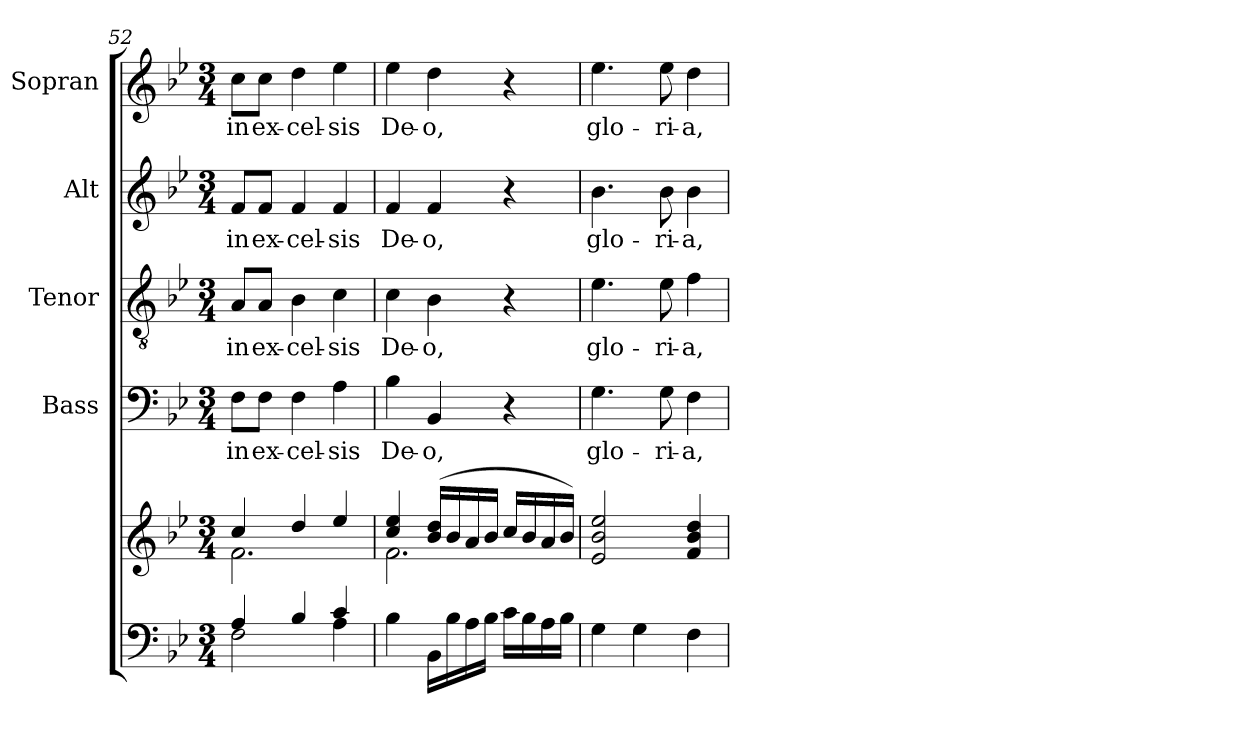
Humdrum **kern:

**kern	**kern	**kern	**text	**kern	**text	**kern	**text	**kern	**text
*part5	*part5	*part4	*part4	*part3	*part3	*part2	*part2	*part1	*part1
*staff6	*staff5	*staff4	*staff4	*staff3	*staff3	*staff2	*staff2	*staff1	*staff1
*	*	*I"Bass	*	*I"Tenor	*	*I"Alt	*	*I"Sopran	*
*	*	*I'B.	*	*I'T.	*	*I'A.	*	*I'S.	*
*clefF4	*clefG2	*clefF4	*	*clefGv2	*	*clefG2	*	*clefG2	*
*k[b-e-]	*k[b-e-]	*k[b-e-]	*	*k[b-e-]	*	*k[b-e-]	*	*k[b-e-]	*
*B-:	*B-:	*B-:	*	*B-:	*	*B-:	*	*B-:	*
*M3/4	*M3/4	*M3/4	*	*M3/4	*	*M3/4	*	*M3/4	*
=52	=52	=52	=52	=52	=52	=52	=52	=52	=52
*^	*^	*	*	*	*	*	*	*	*
!	!	!	!	!	!LO:LY:b	!	!LO:LY:b	!	!LO:LY:b	!	!LO:LY:b
4A/	2F\	4cc/	2.f\	8F\L	in	8A/L	in	8f/L	in	8cc\L	in
!	!	!	!	!	!LO:LY:b	!	!LO:LY:b	!	!LO:LY:b	!	!LO:LY:b
.	.	.	.	8F\J	ex-	8A/J	ex-	8f/J	ex-	8cc\J	ex-
!	!	!	!	!	!LO:LY:b	!	!LO:LY:b	!	!LO:LY:b	!	!LO:LY:b
4B-/	.	4dd/	.	4F\	-cel-	4B-\	-cel-	4f/	-cel-	4dd\	-cel-
!	!	!	!	!	!LO:LY:b	!	!LO:LY:b	!	!LO:LY:b	!	!LO:LY:b
4c/	4A\	4ee-/	.	4A\	-sis	4c\	-sis	4f/	-sis	4ee-\	-sis
=53	=53	=53	=53	=53	=53	=53	=53	=53	=53	=53	=53
!	!	!	!	!	!LO:LY:b	!	!LO:LY:b	!	!LO:LY:b	!	!LO:LY:b
*v	*v	*	*	*	*	*	*	*	*	*	*
4B-\	4cc/ 4ee-/	2.f\	4B-\	De-	4c\	De-	4f/	De-	4ee-\	De-
!	!	!	!	!LO:LY:b	!	!LO:LY:b	!	!LO:LY:b	!	!LO:LY:b
16BB-\LL	(>16b-/ 16dd/LL	.	4BB-/	-o,	4B-\	-o,	4f/	-o,	4dd\	-o,
16B-\	16b-/	.	.	.	.	.	.	.	.	.
16A\	16a/	.	.	.	.	.	.	.	.	.
16B-\JJ	16b-/JJ	.	.	.	.	.	.	.	.	.
16c\LL	16cc/LL	.	4r	.	4r	.	4r	.	4r	.
16B-\	16b-/	.	.	.	.	.	.	.	.	.
16A\	16a/	.	.	.	.	.	.	.	.	.
16B-\JJ	16b-/JJ)	.	.	.	.	.	.	.	.	.
*	*v	*v	*	*	*	*	*	*	*	*
!!LO:PB:g=z
=54	=54	=54	=54	=54	=54	=54	=54	=54	=54
!	!	!	!LO:LY:b	!	!LO:LY:b	!	!LO:LY:b	!	!LO:LY:b
4G\	2e-/ 2b-/ 2ee-/	4.G\	glo-	4.e-\	glo-	4.b-\	glo-	4.ee-\	glo-
4G\	.	.	.	.	.	.	.	.	.
!	!	!	!LO:LY:b	!	!LO:LY:b	!	!LO:LY:b	!	!LO:LY:b
.	.	8G\	-ri-	8e-\	-ri-	8b-\	-ri-	8ee-\	-ri-
!	!	!	!LO:LY:b	!	!LO:LY:b	!	!LO:LY:b	!	!LO:LY:b
4F\	4f/ 4b-/ 4dd/	4F\	-a,	4f\	-a,	4b-\	-a,	4dd\	-a,
=	=	=	=	=	=	=	=	=	=
*-	*-	*-	*-	*-	*-	*-	*-	*-	*-
